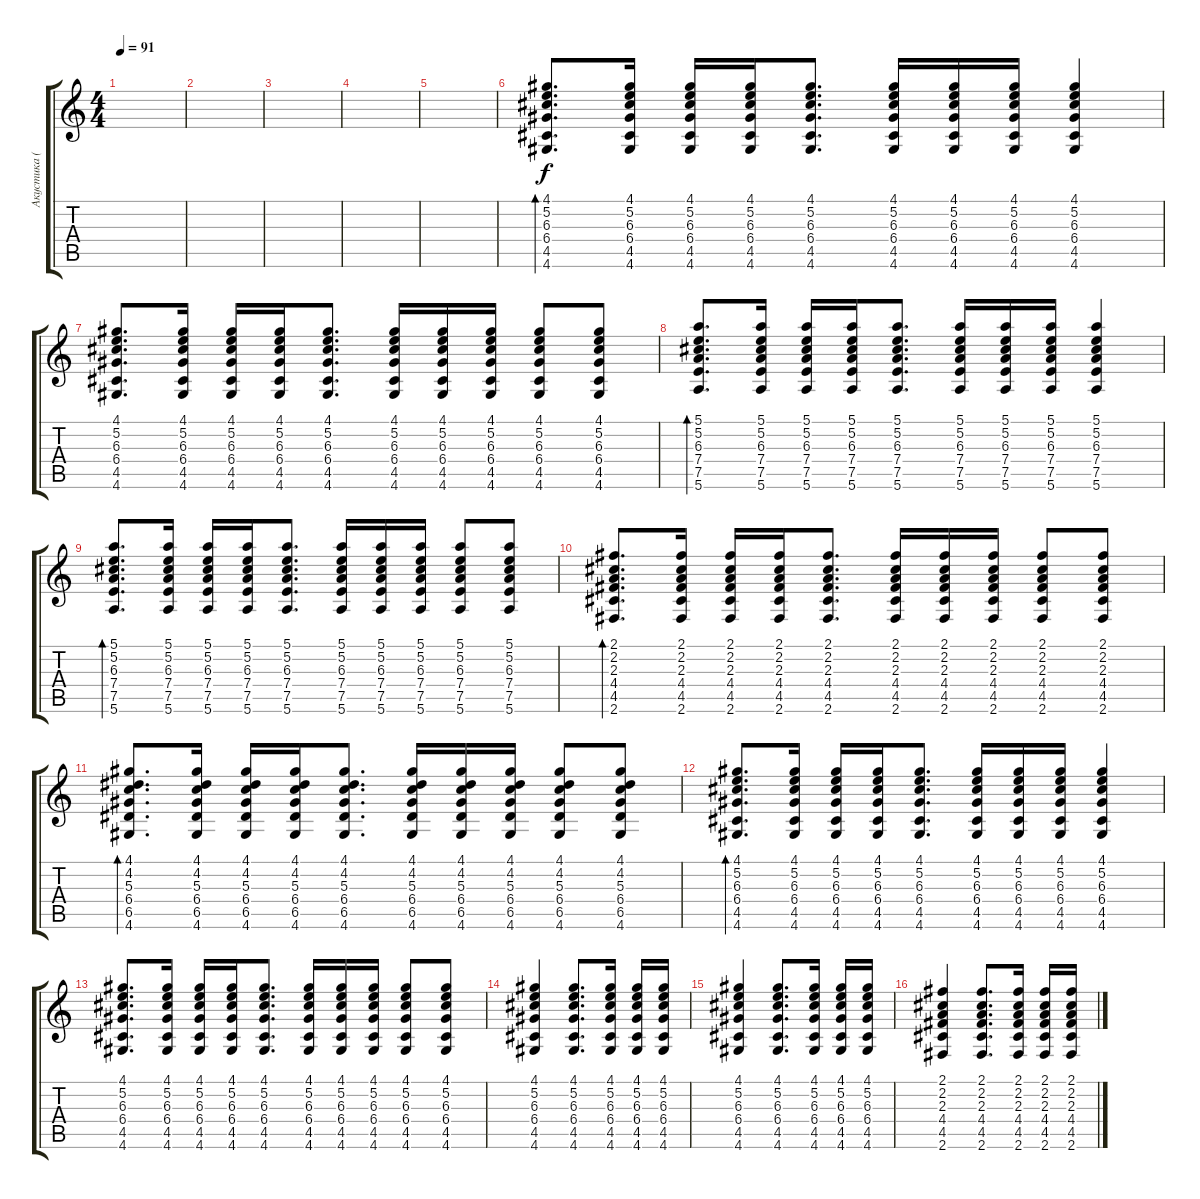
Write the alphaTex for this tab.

\track ("Акустика (ритм)" "Акустика (") {instrument acousticguitarsteel}
\staff {score tabs}
\tuning (E4 B3 G3 D3 A2 E2) {hide}
\ts (4 4)
\tempo 91
\clef g2
\ks c
|
|
|
|
|
(4.1 5.2 6.3 6.4 4.5 4.6).8{d bd 60} (4.1 5.2 6.3 6.4 4.5 4.6).16 (4.1 5.2 6.3 6.4 4.5 4.6).16 (4.1 5.2 6.3 6.4 4.5 4.6).16 (4.1 5.2 6.3 6.4 4.5 4.6).8{d} (4.1 5.2 6.3 6.4 4.5 4.6).16 (4.1 5.2 6.3 6.4 4.5 4.6).16 (4.1 5.2 6.3 6.4 4.5 4.6).16 (4.1 5.2 6.3 6.4 4.5 4.6).4 |
(4.1 5.2 6.3 6.4 4.5 4.6).8{d} (4.1 5.2 6.3 6.4 4.5 4.6).16 (4.1 5.2 6.3 6.4 4.5 4.6).16 (4.1 5.2 6.3 6.4 4.5 4.6).16 (4.1 5.2 6.3 6.4 4.5 4.6).8{d} (4.1 5.2 6.3 6.4 4.5 4.6).16 (4.1 5.2 6.3 6.4 4.5 4.6).16 (4.1 5.2 6.3 6.4 4.5 4.6).16 (4.1 5.2 6.3 6.4 4.5 4.6).8 (4.1 5.2 6.3 6.4 4.5 4.6).8 |
(5.1 5.2 6.3 7.4 7.5 5.6).8{d bd 60} (5.1 5.2 6.3 7.4 7.5 5.6).16 (5.1 5.2 6.3 7.4 7.5 5.6).16 (5.1 5.2 6.3 7.4 7.5 5.6).16 (5.1 5.2 6.3 7.4 7.5 5.6).8{d} (5.1 5.2 6.3 7.4 7.5 5.6).16 (5.1 5.2 6.3 7.4 7.5 5.6).16 (5.1 5.2 6.3 7.4 7.5 5.6).16 (5.1 5.2 6.3 7.4 7.5 5.6).4 |
(5.1 5.2 6.3 7.4 7.5 5.6).8{d bd 60} (5.1 5.2 6.3 7.4 7.5 5.6).16 (5.1 5.2 6.3 7.4 7.5 5.6).16 (5.1 5.2 6.3 7.4 7.5 5.6).16 (5.1 5.2 6.3 7.4 7.5 5.6).8{d} (5.1 5.2 6.3 7.4 7.5 5.6).16 (5.1 5.2 6.3 7.4 7.5 5.6).16 (5.1 5.2 6.3 7.4 7.5 5.6).16 (5.1 5.2 6.3 7.4 7.5 5.6).8 (5.1 5.2 6.3 7.4 7.5 5.6).8 |
(2.1 2.2 2.3 4.4 4.5 2.6).8{d bd 60} (2.1 2.2 2.3 4.4 4.5 2.6).16 (2.1 2.2 2.3 4.4 4.5 2.6).16 (2.1 2.2 2.3 4.4 4.5 2.6).16 (2.1 2.2 2.3 4.4 4.5 2.6).8{d} (2.1 2.2 2.3 4.4 4.5 2.6).16 (2.1 2.2 2.3 4.4 4.5 2.6).16 (2.1 2.2 2.3 4.4 4.5 2.6).16 (2.1 2.2 2.3 4.4 4.5 2.6).8 (2.1 2.2 2.3 4.4 4.5 2.6).8 |
(4.1 4.2 5.3 6.4 6.5 4.6).8{d bd 60} (4.1 4.2 5.3 6.4 6.5 4.6).16 (4.1 4.2 5.3 6.4 6.5 4.6).16 (4.1 4.2 5.3 6.4 6.5 4.6).16 (4.1 4.2 5.3 6.4 6.5 4.6).8{d} (4.1 4.2 5.3 6.4 6.5 4.6).16 (4.1 4.2 5.3 6.4 6.5 4.6).16 (4.1 4.2 5.3 6.4 6.5 4.6).16 (4.1 4.2 5.3 6.4 6.5 4.6).8 (4.1 4.2 5.3 6.4 6.5 4.6).8 |
(4.1 5.2 6.3 6.4 4.5 4.6).8{d bd 60} (4.1 5.2 6.3 6.4 4.5 4.6).16 (4.1 5.2 6.3 6.4 4.5 4.6).16 (4.1 5.2 6.3 6.4 4.5 4.6).16 (4.1 5.2 6.3 6.4 4.5 4.6).8{d} (4.1 5.2 6.3 6.4 4.5 4.6).16 (4.1 5.2 6.3 6.4 4.5 4.6).16 (4.1 5.2 6.3 6.4 4.5 4.6).16 (4.1 5.2 6.3 6.4 4.5 4.6).4 |
(4.1 5.2 6.3 6.4 4.5 4.6).8{d} (4.1 5.2 6.3 6.4 4.5 4.6).16 (4.1 5.2 6.3 6.4 4.5 4.6).16 (4.1 5.2 6.3 6.4 4.5 4.6).16 (4.1 5.2 6.3 6.4 4.5 4.6).8{d} (4.1 5.2 6.3 6.4 4.5 4.6).16 (4.1 5.2 6.3 6.4 4.5 4.6).16 (4.1 5.2 6.3 6.4 4.5 4.6).16 (4.1 5.2 6.3 6.4 4.5 4.6).8 (4.1 5.2 6.3 6.4 4.5 4.6).8 |
(4.1 5.2 6.3 6.4 4.5 4.6).4 (4.1 5.2 6.3 6.4 4.5 4.6).8{d} (4.1 5.2 6.3 6.4 4.5 4.6).16 (4.1 5.2 6.3 6.4 4.5 4.6).16 (4.1 5.2 6.3 6.4 4.5 4.6).16 |
(4.1 5.2 6.3 6.4 4.5 4.6).4 (4.1 5.2 6.3 6.4 4.5 4.6).8{d} (4.1 5.2 6.3 6.4 4.5 4.6).16 (4.1 5.2 6.3 6.4 4.5 4.6).16 (4.1 5.2 6.3 6.4 4.5 4.6).16 |
(2.1 2.2 2.3 4.4 4.5 2.6).4 (2.1 2.2 2.3 4.4 4.5 2.6).8{d} (2.1 2.2 2.3 4.4 4.5 2.6).16 (2.1 2.2 2.3 4.4 4.5 2.6).16 (2.1 2.2 2.3 4.4 4.5 2.6).16
